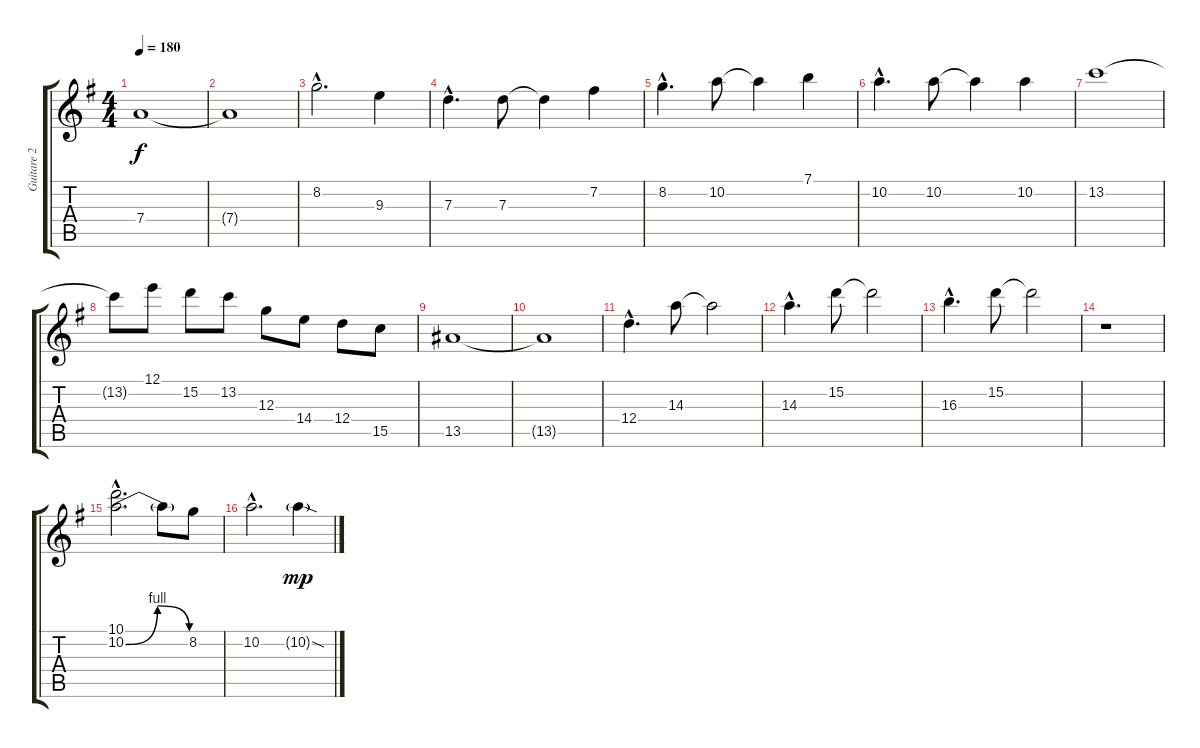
\track ("Guitare 2" "Guitare 2") {instrument distortionguitar}
\staff {score tabs}
\tuning (E4 B3 G3 D3 A2 E2) {hide}
\ts (4 4)
\tempo 180
\clef g2
\ks g
7.4.1{dy f} |
7.4{t}.1 |
8.2{hac}.2{d} 9.3.4 |
7.3{hac}.4{d} 7.3.8 7.3{t}.4 7.2.4 |
8.2{hac}.4{d} 10.2.8 10.2{t}.4 7.1.4 |
10.2{hac}.4{d} 10.2.8 10.2{t}.4 10.2.4 |
13.2.1 |
13.2{t}.8 12.1.8 15.2.8 13.2.8 12.3.8 14.4.8 12.4.8 15.5.8 |
13.5.1 |
13.5{t}.1 |
12.4{hac}.4{d} 14.3.8 14.3{t}.2 |
14.3{hac}.4{d} 15.2.8 15.2{t}.2 |
16.3{hac}.4{d} 15.2.8 15.2{t}.2 |
r.1 |
(10.1{hac} 10.2{be (bendrelease 0 0 15 4 45 4 60 0) hac}).2{d} 10.2{t}.8 8.2.8 |
10.2{hac}.2{d} 10.2{sod g}.4{dy mp}
